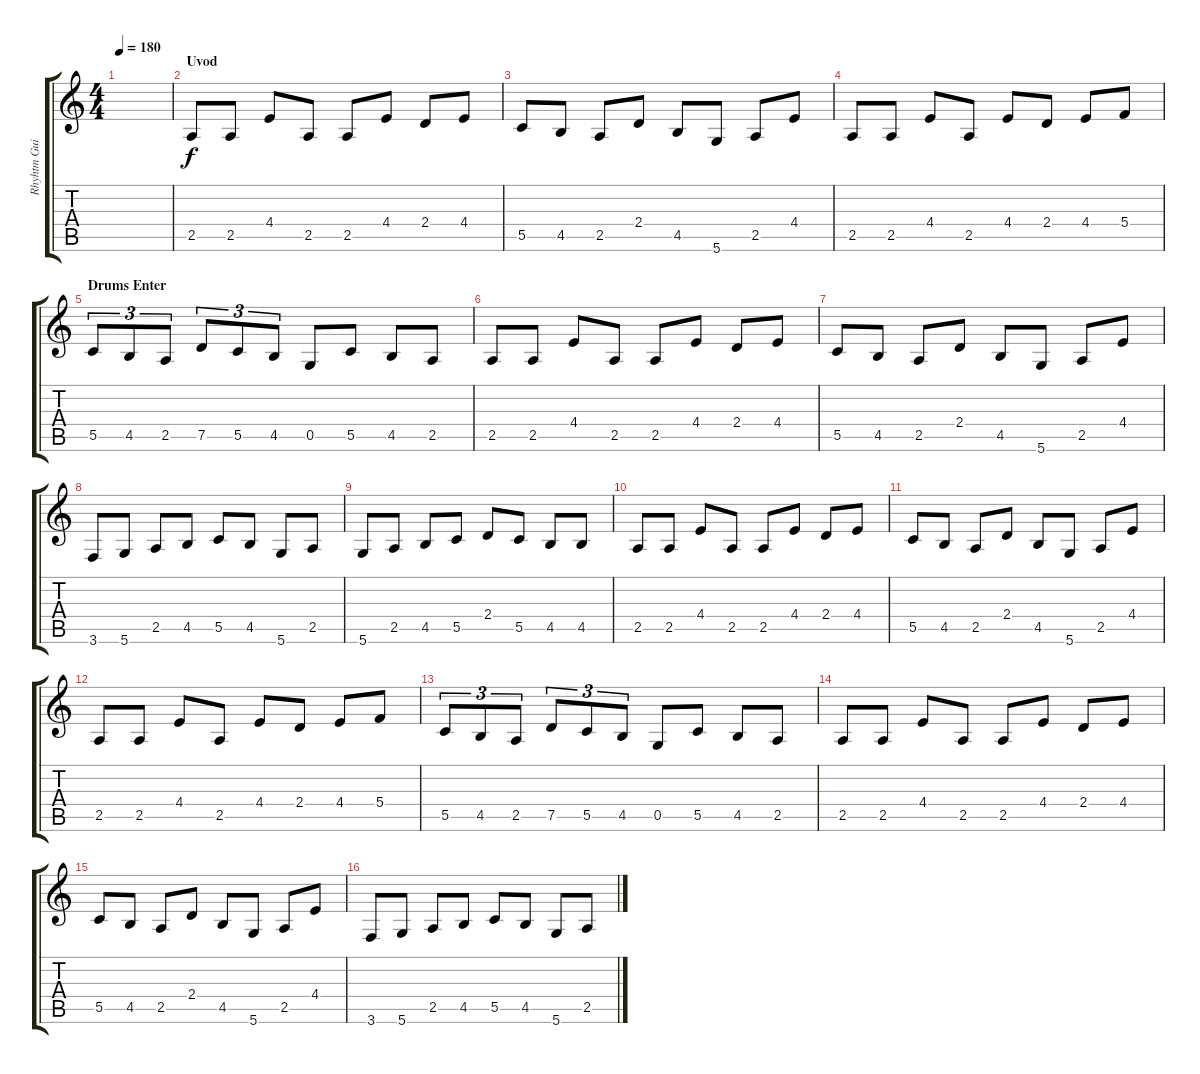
\track ("Rhyhtm Guitar" "Rhyhtm Gui") {instrument distortionguitar}
\staff {score tabs}
\tuning (D4 A3 F3 C3 G2 D2) {hide}
\ts (4 4)
\tempo 180
\clef g2
\ks c
|
\section ("" "Uvod")
2.5.8 2.5.8 4.4.8 2.5.8 2.5.8 4.4.8 2.4.8 4.4.8 |
5.5.8 4.5.8 2.5.8 2.4.8 4.5.8 5.6.8 2.5.8 4.4.8 |
2.5.8 2.5.8 4.4.8 2.5.8 4.4.8 2.4.8 4.4.8 5.4.8 |
\section ("" "Drums Enter")
5.5.8{tu (3 2)} 4.5.8{tu (3 2)} 2.5.8{tu (3 2)} 7.5.8{tu (3 2)} 5.5.8{tu (3 2)} 4.5.8{tu (3 2)} 0.5.8 5.5.8 4.5.8 2.5.8 |
2.5.8 2.5.8 4.4.8 2.5.8 2.5.8 4.4.8 2.4.8 4.4.8 |
5.5.8 4.5.8 2.5.8 2.4.8 4.5.8 5.6.8 2.5.8 4.4.8 |
3.6.8 5.6.8 2.5.8 4.5.8 5.5.8 4.5.8 5.6.8 2.5.8 |
5.6.8 2.5.8 4.5.8 5.5.8 2.4.8 5.5.8 4.5.8 4.5.8 |
2.5.8 2.5.8 4.4.8 2.5.8 2.5.8 4.4.8 2.4.8 4.4.8 |
5.5.8 4.5.8 2.5.8 2.4.8 4.5.8 5.6.8 2.5.8 4.4.8 |
2.5.8 2.5.8 4.4.8 2.5.8 4.4.8 2.4.8 4.4.8 5.4.8 |
5.5.8{tu (3 2)} 4.5.8{tu (3 2)} 2.5.8{tu (3 2)} 7.5.8{tu (3 2)} 5.5.8{tu (3 2)} 4.5.8{tu (3 2)} 0.5.8 5.5.8 4.5.8 2.5.8 |
2.5.8 2.5.8 4.4.8 2.5.8 2.5.8 4.4.8 2.4.8 4.4.8 |
5.5.8 4.5.8 2.5.8 2.4.8 4.5.8 5.6.8 2.5.8 4.4.8 |
3.6.8 5.6.8 2.5.8 4.5.8 5.5.8 4.5.8 5.6.8 2.5.8
